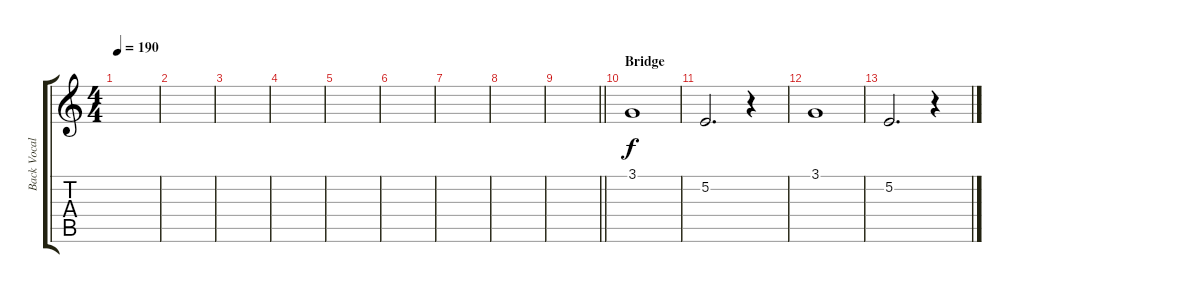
\track ("Back Vocals" "Back Vocal") {instrument tenorsax}
\staff {score tabs}
\tuning (E4 B3 G3 D3 A2 E2) {hide}
\ts (4 4)
\tempo 190
\clef g2
\ks c
|
|
|
|
|
|
|
|
\barLineRight lightlight
|
\section ("" "Bridge")
3.1.1 |
5.2.2{d} r.4 |
3.1.1 |
5.2.2{d} r.4
